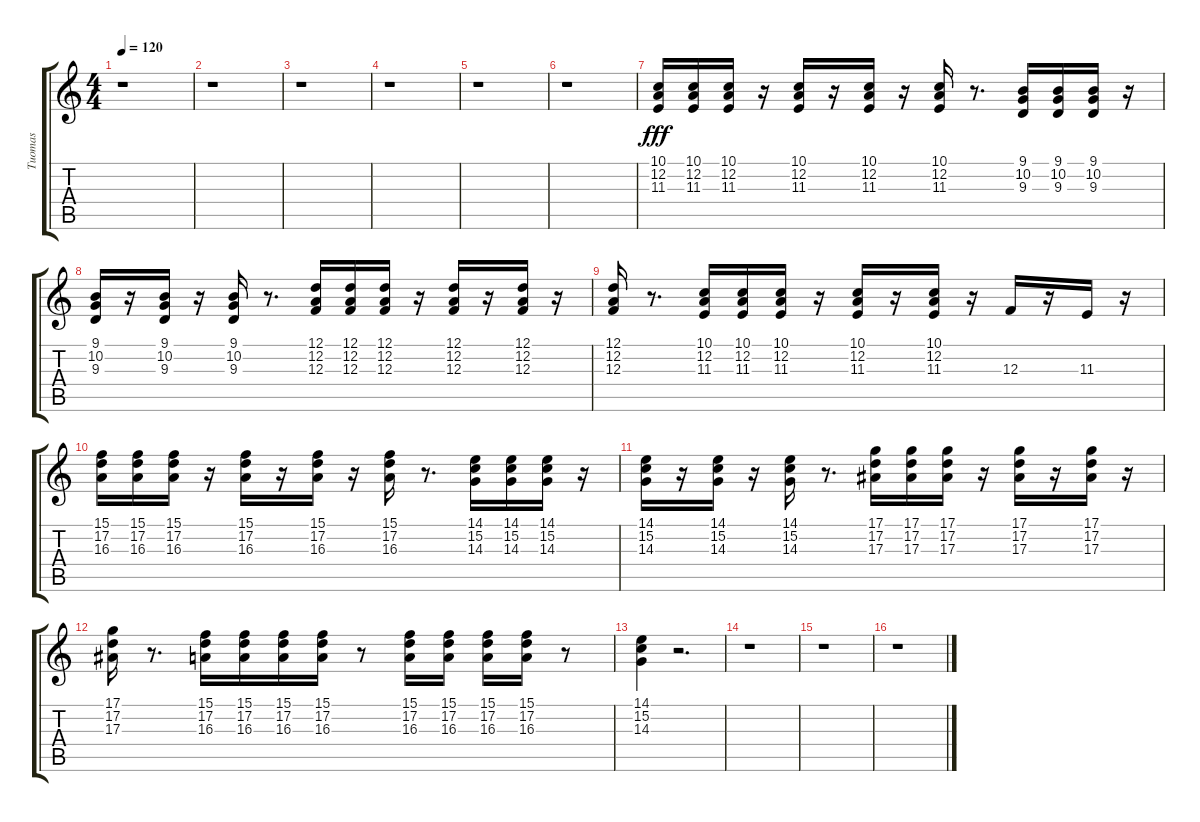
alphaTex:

\track ("Tuomas" "Tuomas") {instrument stringensemble1}
\staff {score tabs}
\tuning (D4 A3 F3 C3 G2 D2) {hide}
\ts (4 4)
\tempo 120
\clef g2
\ks c
r.1{dy fff} |
r.1 |
r.1 |
r.1 |
r.1 |
r.1 |
(10.1 12.2 11.3).16 (10.1 12.2 11.3).16 (10.1 12.2 11.3).16 r.16 (10.1 12.2 11.3).16 r.16 (10.1 12.2 11.3).16 r.16 (10.1 12.2 11.3).16 r.8{d} (9.1 10.2 9.3).16 (9.1 10.2 9.3).16 (9.1 10.2 9.3).16 r.16 |
(9.1 10.2 9.3).16 r.16 (9.1 10.2 9.3).16 r.16 (9.1 10.2 9.3).16 r.8{d} (12.1 12.2 12.3).16 (12.1 12.2 12.3).16 (12.1 12.2 12.3).16 r.16 (12.1 12.2 12.3).16 r.16 (12.1 12.2 12.3).16 r.16 |
(12.1 12.2 12.3).16 r.8{d} (10.1 12.2 11.3).16 (10.1 12.2 11.3).16 (10.1 12.2 11.3).16 r.16 (10.1 12.2 11.3).16 r.16 (10.1 12.2 11.3).16 r.16 12.3.16 r.16 11.3.16 r.16 |
(15.1 17.2 16.3).16 (15.1 17.2 16.3).16 (15.1 17.2 16.3).16 r.16 (15.1 17.2 16.3).16 r.16 (15.1 17.2 16.3).16 r.16 (15.1 17.2 16.3).16 r.8{d} (14.1 15.2 14.3).16 (14.1 15.2 14.3).16 (14.1 15.2 14.3).16 r.16 |
(14.1 15.2 14.3).16 r.16 (14.1 15.2 14.3).16 r.16 (14.1 15.2 14.3).16 r.8{d} (17.1 17.2 17.3).16 (17.1 17.2 17.3).16 (17.1 17.2 17.3).16 r.16 (17.1 17.2 17.3).16 r.16 (17.1 17.2 17.3).16 r.16 |
(17.1 17.2 17.3).16 r.8{d} (15.1 17.2 16.3).16 (15.1 17.2 16.3).16 (15.1 17.2 16.3).16 (15.1 17.2 16.3).16 r.8 (15.1 17.2 16.3).16 (15.1 17.2 16.3).16 (15.1 17.2 16.3).16 (15.1 17.2 16.3).16 r.8 |
(14.1 15.2 14.3).4 r.2{d} |
r.1 |
r.1 |
r.1
